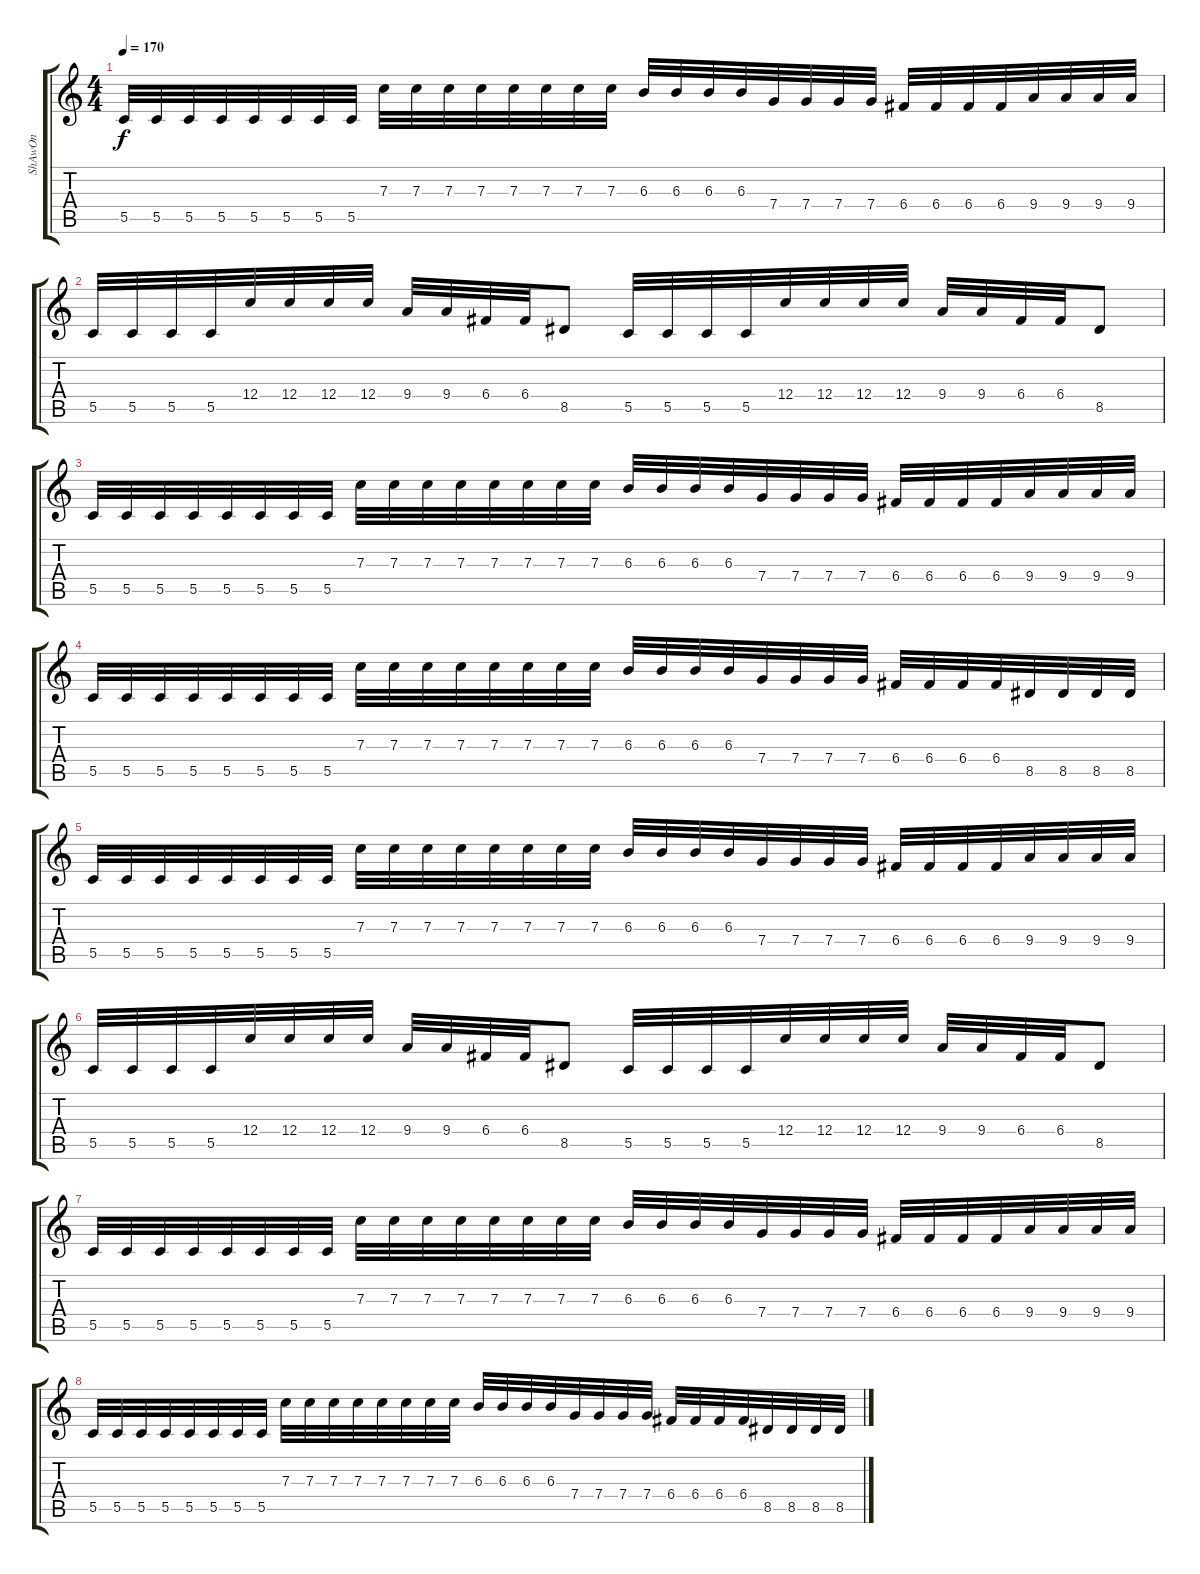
\track ("ShAwOn" "ShAwOn") {instrument overdrivenguitar}
\staff {score tabs}
\tuning (D4 A3 F3 C3 G2 D2) {hide}
\ts (4 4)
\tempo 170
\clef g2
\ks c
5.5.32{dy f} 5.5.32 5.5.32 5.5.32 5.5.32 5.5.32 5.5.32 5.5.32 7.3.32 7.3.32 7.3.32 7.3.32 7.3.32 7.3.32 7.3.32 7.3.32 6.3.32 6.3.32 6.3.32 6.3.32 7.4.32 7.4.32 7.4.32 7.4.32 6.4.32 6.4.32 6.4.32 6.4.32 9.4.32 9.4.32 9.4.32 9.4.32 |
5.5.32 5.5.32 5.5.32 5.5.32 12.4.32 12.4.32 12.4.32 12.4.32 9.4.32 9.4.32 6.4.32 6.4.32 8.5.8 5.5.32 5.5.32 5.5.32 5.5.32 12.4.32 12.4.32 12.4.32 12.4.32 9.4.32 9.4.32 6.4.32 6.4.32 8.5.8 |
5.5.32 5.5.32 5.5.32 5.5.32 5.5.32 5.5.32 5.5.32 5.5.32 7.3.32 7.3.32 7.3.32 7.3.32 7.3.32 7.3.32 7.3.32 7.3.32 6.3.32 6.3.32 6.3.32 6.3.32 7.4.32 7.4.32 7.4.32 7.4.32 6.4.32 6.4.32 6.4.32 6.4.32 9.4.32 9.4.32 9.4.32 9.4.32 |
5.5.32 5.5.32 5.5.32 5.5.32 5.5.32 5.5.32 5.5.32 5.5.32 7.3.32 7.3.32 7.3.32 7.3.32 7.3.32 7.3.32 7.3.32 7.3.32 6.3.32 6.3.32 6.3.32 6.3.32 7.4.32 7.4.32 7.4.32 7.4.32 6.4.32 6.4.32 6.4.32 6.4.32 8.5.32 8.5.32 8.5.32 8.5.32 |
5.5.32 5.5.32 5.5.32 5.5.32 5.5.32 5.5.32 5.5.32 5.5.32 7.3.32 7.3.32 7.3.32 7.3.32 7.3.32 7.3.32 7.3.32 7.3.32 6.3.32 6.3.32 6.3.32 6.3.32 7.4.32 7.4.32 7.4.32 7.4.32 6.4.32 6.4.32 6.4.32 6.4.32 9.4.32 9.4.32 9.4.32 9.4.32 |
5.5.32 5.5.32 5.5.32 5.5.32 12.4.32 12.4.32 12.4.32 12.4.32 9.4.32 9.4.32 6.4.32 6.4.32 8.5.8 5.5.32 5.5.32 5.5.32 5.5.32 12.4.32 12.4.32 12.4.32 12.4.32 9.4.32 9.4.32 6.4.32 6.4.32 8.5.8 |
5.5.32 5.5.32 5.5.32 5.5.32 5.5.32 5.5.32 5.5.32 5.5.32 7.3.32 7.3.32 7.3.32 7.3.32 7.3.32 7.3.32 7.3.32 7.3.32 6.3.32 6.3.32 6.3.32 6.3.32 7.4.32 7.4.32 7.4.32 7.4.32 6.4.32 6.4.32 6.4.32 6.4.32 9.4.32 9.4.32 9.4.32 9.4.32 |
5.5.32 5.5.32 5.5.32 5.5.32 5.5.32 5.5.32 5.5.32 5.5.32 7.3.32 7.3.32 7.3.32 7.3.32 7.3.32 7.3.32 7.3.32 7.3.32 6.3.32 6.3.32 6.3.32 6.3.32 7.4.32 7.4.32 7.4.32 7.4.32 6.4.32 6.4.32 6.4.32 6.4.32 8.5.32 8.5.32 8.5.32 8.5.32
